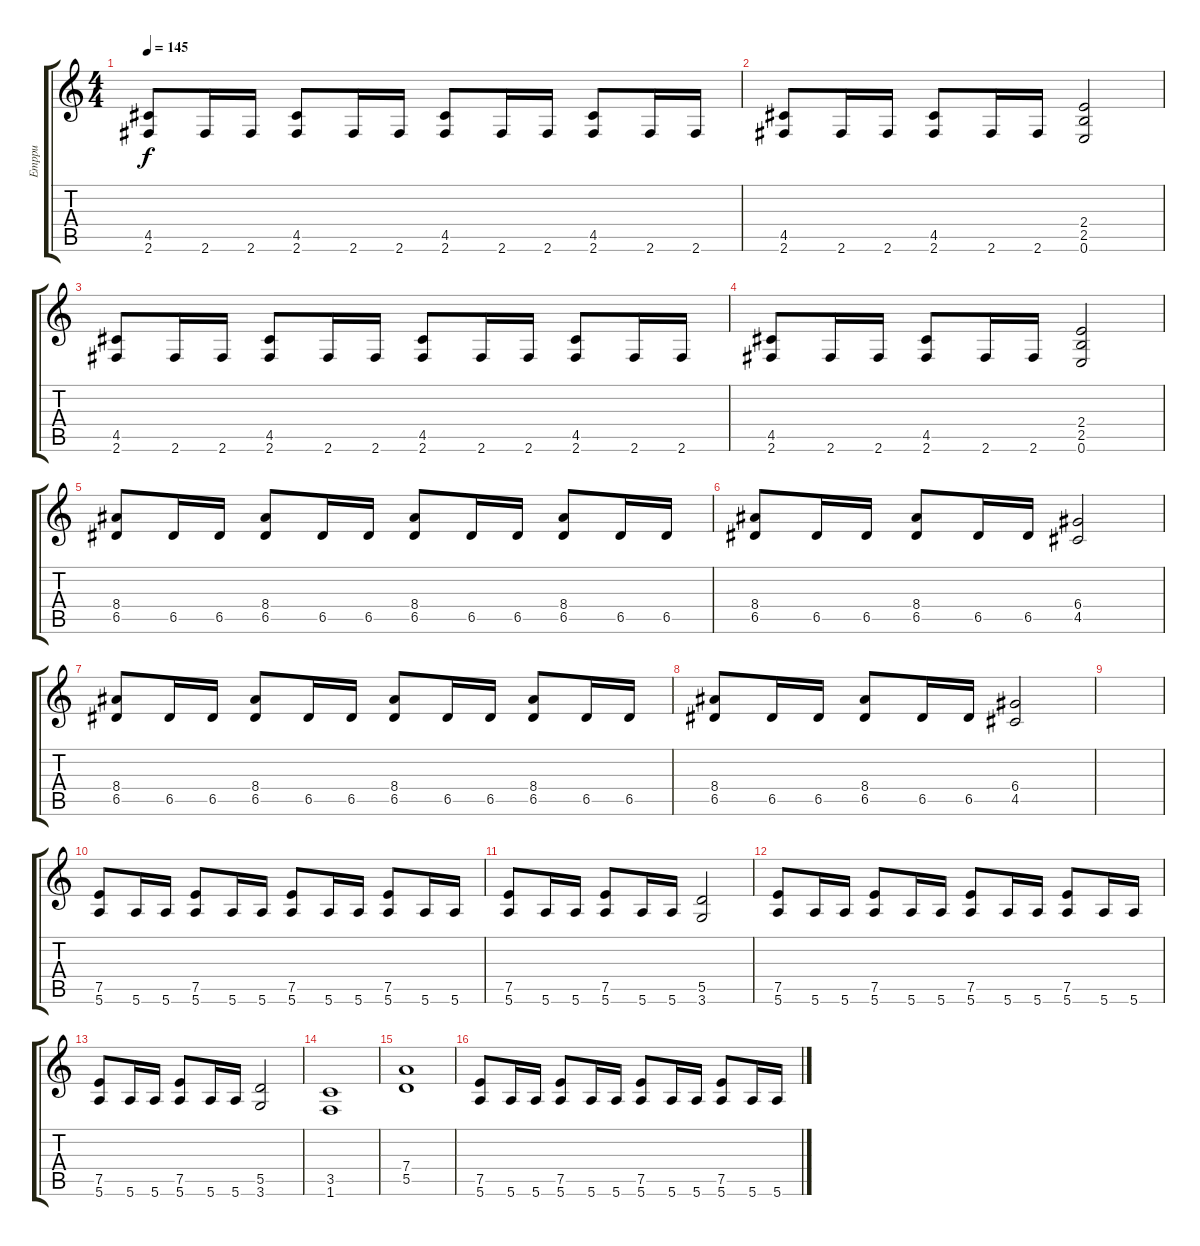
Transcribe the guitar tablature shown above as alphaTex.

\track ("Emppu" "Emppu") {instrument overdrivenguitar}
\staff {score tabs}
\tuning (E4 B3 G3 D3 A2 E2) {hide}
\ts (4 4)
\tempo 145
\clef g2
\ks c
(4.5 2.6).8{dy f} 2.6.16 2.6.16 (4.5 2.6).8 2.6.16 2.6.16 (4.5 2.6).8 2.6.16 2.6.16 (4.5 2.6).8 2.6.16 2.6.16 |
(4.5 2.6).8 2.6.16 2.6.16 (4.5 2.6).8 2.6.16 2.6.16 (2.4 2.5 0.6).2 |
(4.5 2.6).8 2.6.16 2.6.16 (4.5 2.6).8 2.6.16 2.6.16 (4.5 2.6).8 2.6.16 2.6.16 (4.5 2.6).8 2.6.16 2.6.16 |
(4.5 2.6).8 2.6.16 2.6.16 (4.5 2.6).8 2.6.16 2.6.16 (2.4 2.5 0.6).2 |
(8.4 6.5).8 6.5.16 6.5.16 (8.4 6.5).8 6.5.16 6.5.16 (8.4 6.5).8 6.5.16 6.5.16 (8.4 6.5).8 6.5.16 6.5.16 |
(8.4 6.5).8 6.5.16 6.5.16 (8.4 6.5).8 6.5.16 6.5.16 (6.4 4.5).2 |
(8.4 6.5).8 6.5.16 6.5.16 (8.4 6.5).8 6.5.16 6.5.16 (8.4 6.5).8 6.5.16 6.5.16 (8.4 6.5).8 6.5.16 6.5.16 |
(8.4 6.5).8 6.5.16 6.5.16 (8.4 6.5).8 6.5.16 6.5.16 (6.4 4.5).2 |
|
(7.5 5.6).8 5.6.16 5.6.16 (7.5 5.6).8 5.6.16 5.6.16 (7.5 5.6).8 5.6.16 5.6.16 (7.5 5.6).8 5.6.16 5.6.16 |
(7.5 5.6).8 5.6.16 5.6.16 (7.5 5.6).8 5.6.16 5.6.16 (5.5 3.6).2 |
(7.5 5.6).8 5.6.16 5.6.16 (7.5 5.6).8 5.6.16 5.6.16 (7.5 5.6).8 5.6.16 5.6.16 (7.5 5.6).8 5.6.16 5.6.16 |
(7.5 5.6).8 5.6.16 5.6.16 (7.5 5.6).8 5.6.16 5.6.16 (5.5 3.6).2 |
(3.5 1.6).1 |
(7.4 5.5).1 |
(7.5 5.6).8 5.6.16 5.6.16 (7.5 5.6).8 5.6.16 5.6.16 (7.5 5.6).8 5.6.16 5.6.16 (7.5 5.6).8 5.6.16 5.6.16
